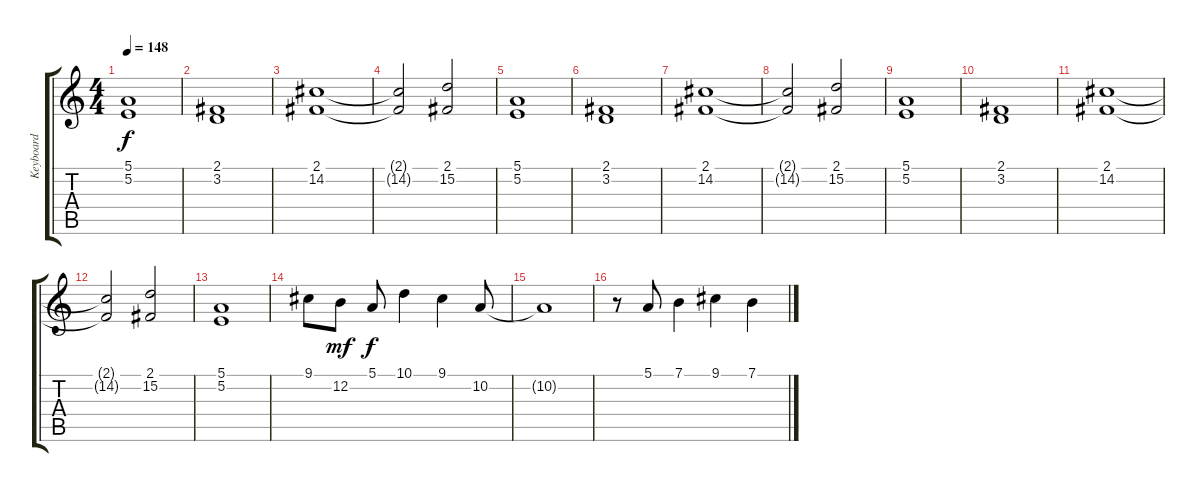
\track ("Keyboard" "Keyboard") {instrument lead2sawtooth}
\staff {score tabs}
\tuning (E4 B3 G3 D3 A2 E2) {hide}
\ts (4 4)
\tempo 148
\clef g2
\ks c
(5.1 5.2).1{dy f} |
(2.1 3.2).1 |
(2.1 14.2).1 |
(2.1{t} 14.2{t}).2 (2.1 15.2).2 |
(5.1 5.2).1 |
(2.1 3.2).1 |
(2.1 14.2).1 |
(2.1{t} 14.2{t}).2 (2.1 15.2).2 |
(5.1 5.2).1 |
(2.1 3.2).1 |
(2.1 14.2).1 |
(2.1{t} 14.2{t}).2 (2.1 15.2).2 |
(5.1 5.2).1 |
9.1.8 12.2.8{dy mf} 5.1.8{dy f} 10.1.4 9.1.4 10.2.8 |
10.2{t}.1 |
r.8 5.1.8 7.1.4 9.1.4 7.1.4
